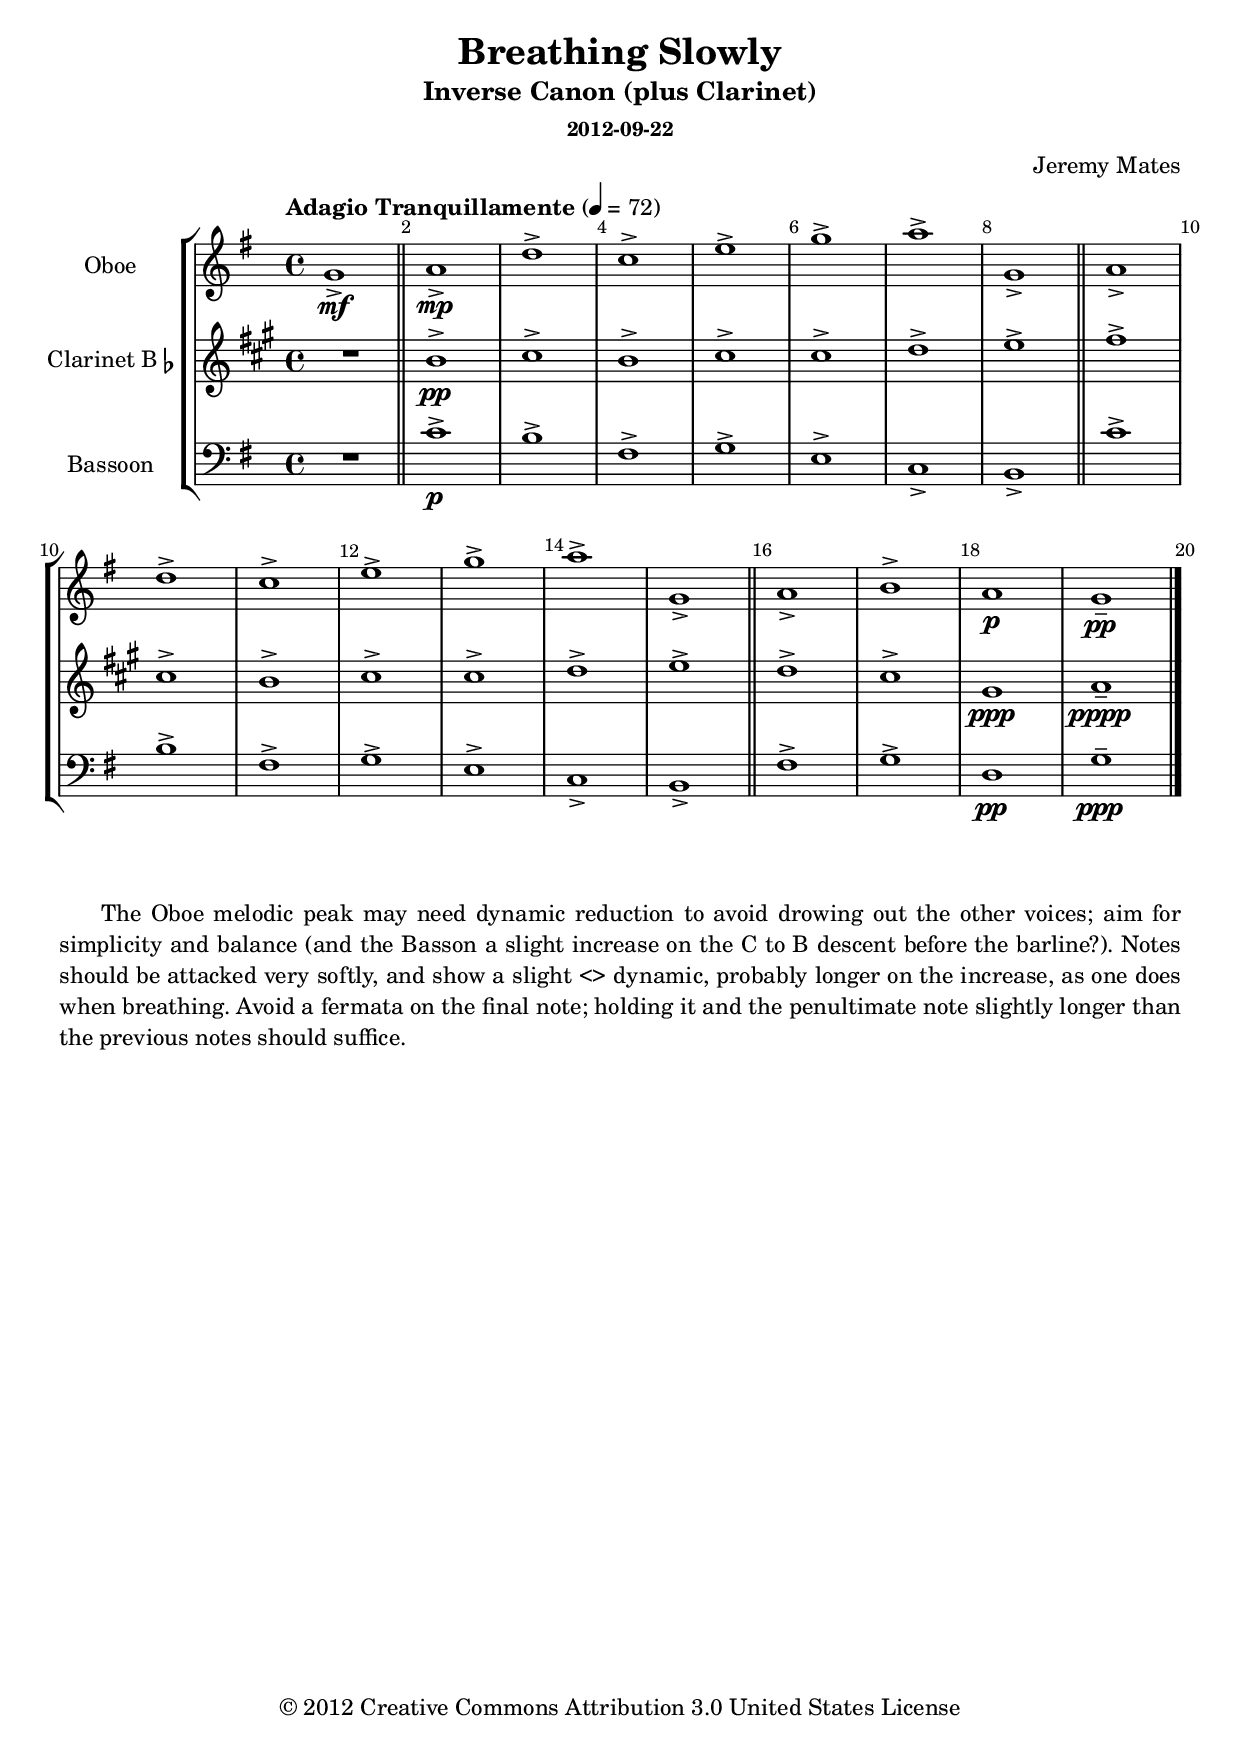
% LilyPond engraving system - http://www.lilypond.org/
%
% Inverse Canon (plus a Clarinet).

\version "2.16.0"
\include "articulate.ly"

#(define-markup-list-command (paragraph layout props args) (markup-list?) (interpret-markup-list layout props (make-justified-lines-markup-list (cons (make-hspace-markup 4) args))))

\header {
  title       = "Breathing Slowly"
  subtitle    = "Inverse Canon (plus Clarinet)"
  subsubtitle = "2012-09-22"
  composer    = "Jeremy Mates"
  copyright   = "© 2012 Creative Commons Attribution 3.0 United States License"
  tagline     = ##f
}

keytempoetc = {
  \tempo "Adagio Tranquillamente" 4=72
  \time 4/4
}

voiceone = \relative g' {
  \keytempoetc
  \key g \major
  \clef treble

  g1->\mf
  \bar "||"
  a->\mp d-> c-> e-> g-> a-> g,->
  \bar "||"
  a-> d-> c-> e-> g-> a-> g,->
  \bar "||"
  a-> b-> a\p g--\pp
}

voicetwo = \relative c' {
  \keytempoetc
  \key g \major
  \clef bass

  R1
  \bar "||"
  c->\p b-> fis-> g-> e-> c-> b->
  \bar "||"
  c'-> b-> fis-> g-> e-> c-> b->
  \bar "||"
  
  fis'-> g-> d\pp g--\ppp
}

voicethree = \relative a' {
  % for Clarinet
  \transposition bes
  \keytempoetc
  \key a \major
  \clef treble

  R1
  \bar "||"
  b1->\pp cis1-> b1-> cis-> cis-> d-> e->
  \bar "||"
  fis1-> cis1-> b1-> cis-> cis-> d-> e->
  \bar "||"
  d-> cis-> gis\ppp a--\pppp
}

%                                                                           %
%%%%%%%%%%%%%%%%%%%%%%%%%%%%%%%     Misc.     %%%%%%%%%%%%%%%%%%%%%%%%%%%%%%%
%                                                                           %

upper = {
  \set Staff.instrumentName = #"Oboe"
  \set Staff.midiInstrument = #"oboe"
  \voiceone

  \bar "|."
}

middle = {
  \set Staff.instrumentName = \markup { Clarinet B\flat }
  \set Staff.midiInstrument = #"clarinet"
  \voicethree

  \bar "|."
}

lower = {
  \set Staff.instrumentName = #"Bassoon"
  \set Staff.midiInstrument = #"bassoon"
  \voicetwo

  \bar "|."
}

theblackdots = {
  <<
    \new StaffGroup <<
      \override Score.BarNumber #'break-visibility = #'#(#t #t #t)
      \set Score.barNumberVisibility = #(every-nth-bar-number-visible 2)

      \new Staff = "upper" \upper
      \new Staff = "middle" \middle
      \new Staff = "lower" \lower
    >>
  >>
}

themusic = {
  <<
    \new PianoStaff <<
      \set Score.midiChannelMapping = #'instrument
      \new Staff = "upper" \upper
      \new Staff = "middle" \middle
      \new Staff = "lower" \lower
    >>
  >>
}

\score {
  \theblackdots
  \layout { indent = 2.3\cm }
}
\score {
  \articulate { \themusic }
  \midi { }
}

\markuplist { \vspace #1 \paragraph {
The Oboe melodic peak may need dynamic reduction to avoid drowing out the other voices; aim for simplicity and balance (and the Basson a slight increase on the C to B descent before the barline?). Notes should be attacked very softly, and show a slight <> dynamic, probably longer on the increase, as one does when breathing. Avoid a fermata on the final note; holding it and the penultimate note slightly longer than the previous notes should suffice.
} }
